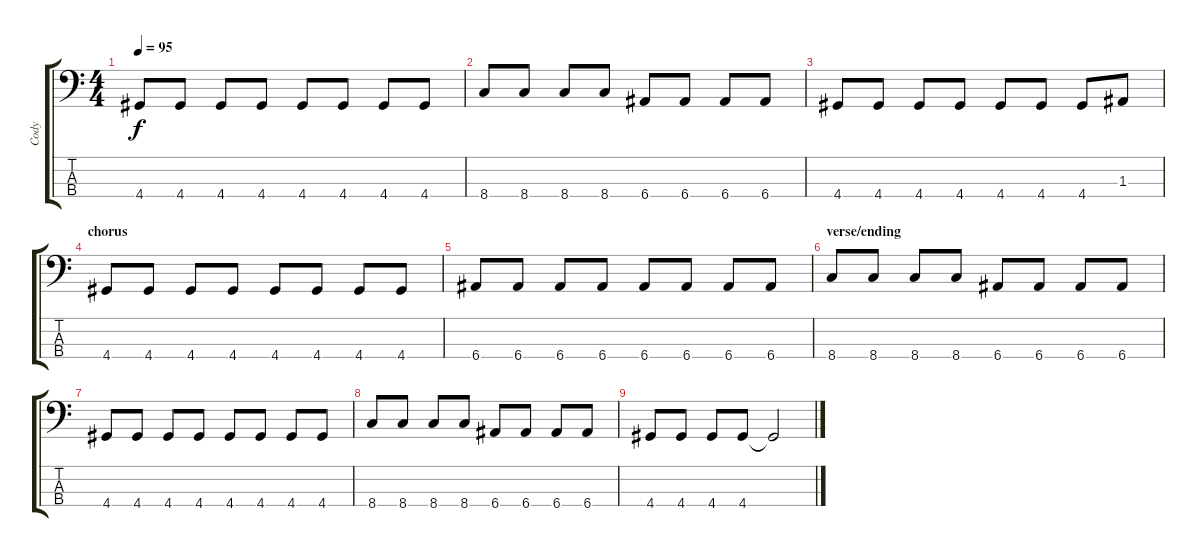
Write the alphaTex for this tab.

\track ("Cody" "Cody") {instrument electricbasspick}
\staff {score tabs}
\tuning (G2 D2 A1 E1) {hide}
\ts (4 4)
\tempo 95
\clef f4
\ks c
4.4.8{dy f} 4.4.8 4.4.8 4.4.8 4.4.8 4.4.8 4.4.8 4.4.8 |
8.4.8 8.4.8 8.4.8 8.4.8 6.4.8 6.4.8 6.4.8 6.4.8 |
4.4.8 4.4.8 4.4.8 4.4.8 4.4.8 4.4.8 4.4.8 1.3.8 |
\section ("" "chorus")
4.4.8 4.4.8 4.4.8 4.4.8 4.4.8 4.4.8 4.4.8 4.4.8 |
6.4.8 6.4.8 6.4.8 6.4.8 6.4.8 6.4.8 6.4.8 6.4.8 |
\section ("" "verse/ending")
8.4.8 8.4.8 8.4.8 8.4.8 6.4.8 6.4.8 6.4.8 6.4.8 |
4.4.8 4.4.8 4.4.8 4.4.8 4.4.8 4.4.8 4.4.8 4.4.8 |
8.4.8 8.4.8 8.4.8 8.4.8 6.4.8 6.4.8 6.4.8 6.4.8 |
4.4.8 4.4.8 4.4.8 4.4.8 4.4{t}.2
